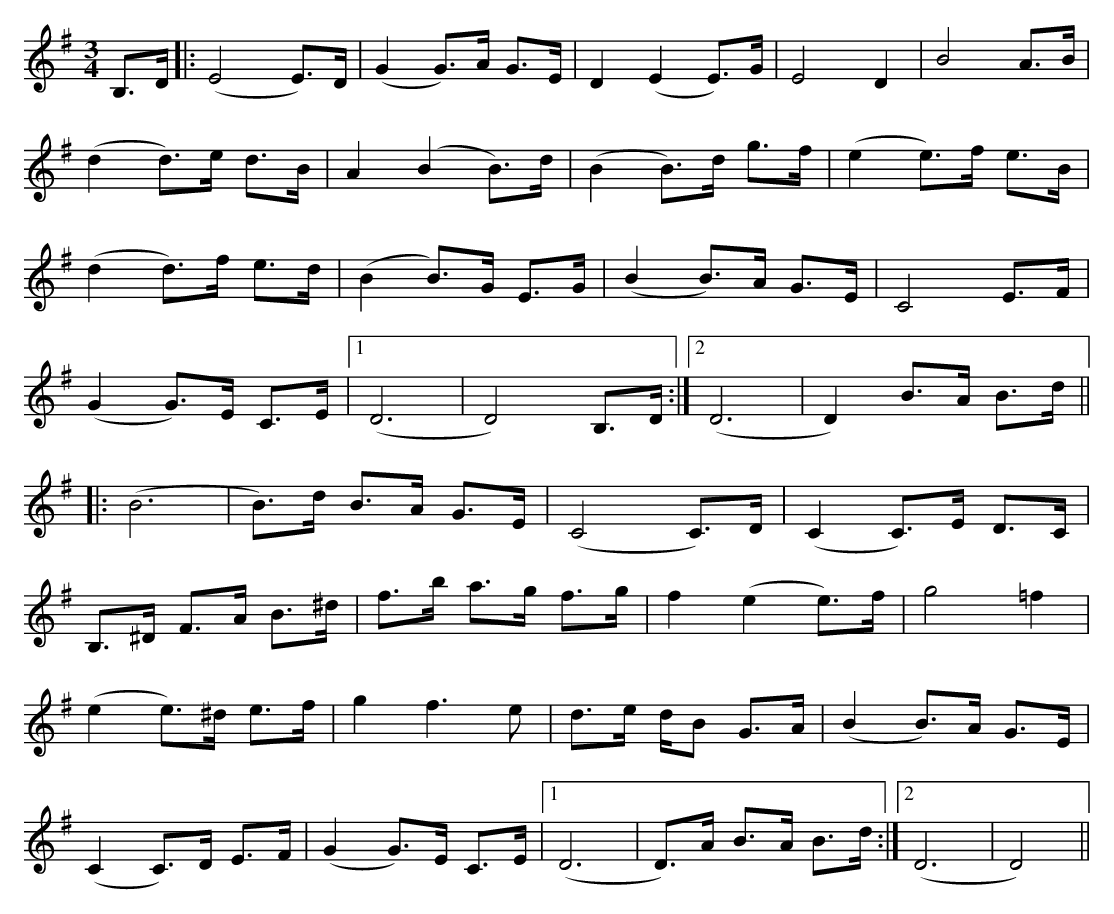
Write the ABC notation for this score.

X:1
M:3/4
K:Emin
B,>D|:(E4 E)>D|(G2 G)>A G>E|D2 (E2 E)>G|E4 D2|B4 A>B|
(d2 d)>e d>B|A2 (B2 B)>d|(B2 B)>d g>f|(e2 e)>f e>B|
(d2 d)>f e>d|(B2 B)>G E>G|(B2 B)>A G>E|C4 E>F|
(G2 G)>E C>E|1 (D6|D4) B,>D:|2 (D6|D2) B>A B>d||
|:(B6|B>)d B>A G>E|(C4 C>)D|(C2 C>)E D>C|
B,>^D F>A B>^d|f>b a>g f>g|f2 (e2 e>)f|g4 =f2|
(e2 e>)^d e>f|g2 f2>e2|d>e d/B G>A|(B2 B>)A G>E|
(C2 C)>D E>F|(G2 G)>E C>E|1 (D6|D)>A B>A B>d:|2 (D6|D4)||
